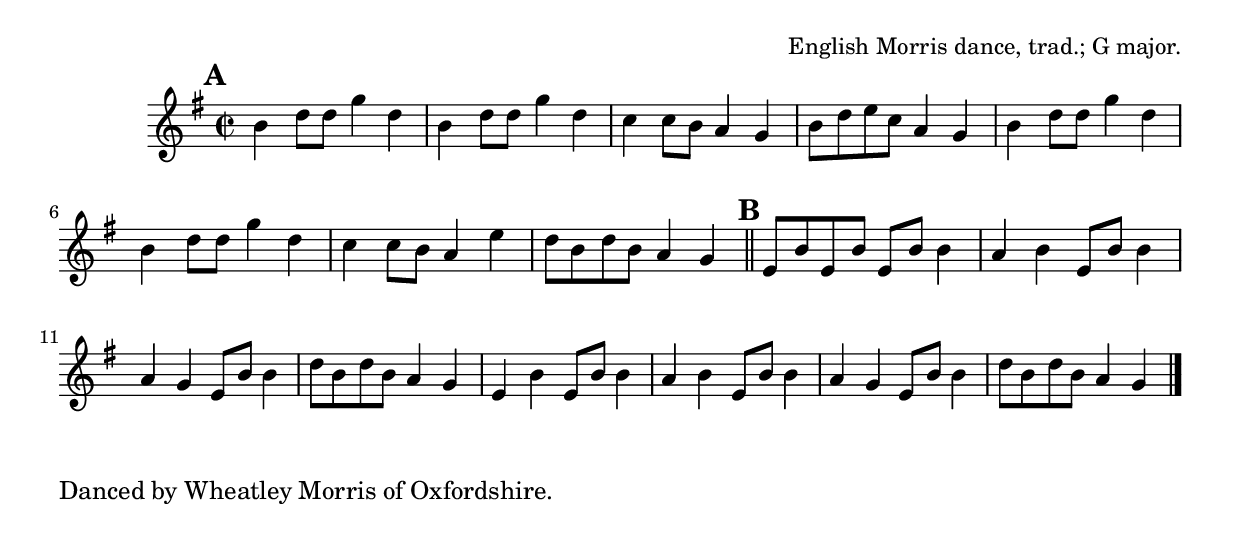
\version "2.18.2"
\include "util.ly"

\tocItem \markup "Trunkles II"

\score {
  <<
    \relative b' {
      \time 2/2
      \key g \major

      \mark \default
      b4 d8 d8 g4 d4 |
      b4 d8 d8 g4 d4 |
      c4 c8 b a4 g |
      b8 d e c a4 g4 |

      b4 d8 d g4 d4 |
      b4 d8 d g4 d4 |
      c4 c8 b a4 e'4 |
      d8 b d b a4 g4 | \bar "||"

      \mark \default
      e8 b' e, b' e, b' b4 |
      a4 b e,8 b' b4 |
      a4 g e8 b' b4 |
      d8 b d b a4 g |

      e4 b' e,8 b'8 b4 |
      a4 b e,8 b' b4 |
      a4 g e8 b'8 b4 |
      d8 b d b a4 g | \bar "|."
    }
  >>

  \header {
    title = "Trunkles II"
    opus = "English Morris dance, trad.; G major."
  }
}

\markuplist {
  \paragraph {
    Danced by Wheatley Morris of Oxfordshire.
  }
}